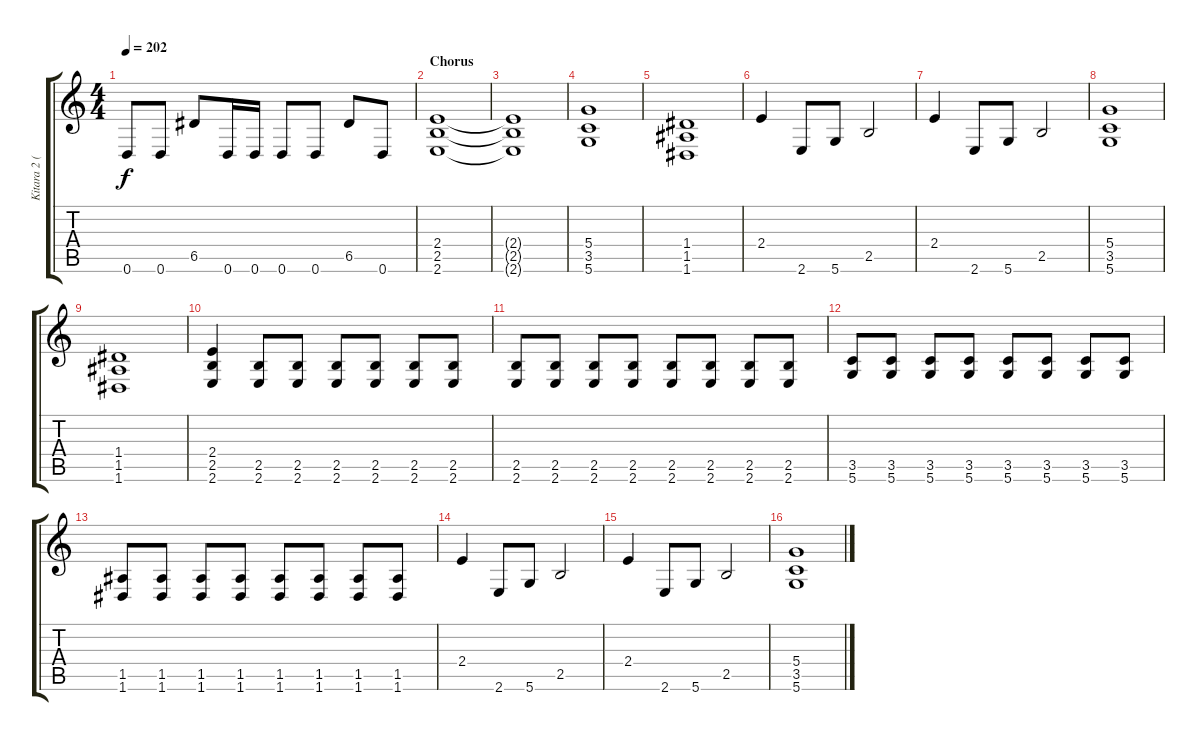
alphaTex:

\track ("Kitara 2 (Tuomo)" "Kitara 2 (") {instrument distortionguitar}
\staff {score tabs}
\tuning (E4 B3 G3 D3 A2 D2) {hide}
\ts (4 4)
\tempo 202
\clef g2
\ks c
0.6.8{dy f} 0.6.8 6.5.8 0.6.16 0.6.16 0.6.8 0.6.8 6.5.8 0.6.8 |
\section ("" "Chorus")
(2.4 2.5 2.6).1 |
(2.4{t} 2.5{t} 2.6{t}).1 |
(5.4 3.5 5.6).1 |
(1.4 1.5 1.6).1 |
2.4.4 2.6.8 5.6.8 2.5.2 |
2.4.4 2.6.8 5.6.8 2.5.2 |
(5.4 3.5 5.6).1 |
(1.4 1.5 1.6).1 |
(2.4 2.5 2.6).4 (2.5 2.6).8 (2.5 2.6).8 (2.5 2.6).8 (2.5 2.6).8 (2.5 2.6).8 (2.5 2.6).8 |
(2.5 2.6).8 (2.5 2.6).8 (2.5 2.6).8 (2.5 2.6).8 (2.5 2.6).8 (2.5 2.6).8 (2.5 2.6).8 (2.5 2.6).8 |
(3.5 5.6).8 (3.5 5.6).8 (3.5 5.6).8 (3.5 5.6).8 (3.5 5.6).8 (3.5 5.6).8 (3.5 5.6).8 (3.5 5.6).8 |
(1.5 1.6).8 (1.5 1.6).8 (1.5 1.6).8 (1.5 1.6).8 (1.5 1.6).8 (1.5 1.6).8 (1.5 1.6).8 (1.5 1.6).8 |
2.4.4 2.6.8 5.6.8 2.5.2 |
2.4.4 2.6.8 5.6.8 2.5.2 |
(5.4 3.5 5.6).1
